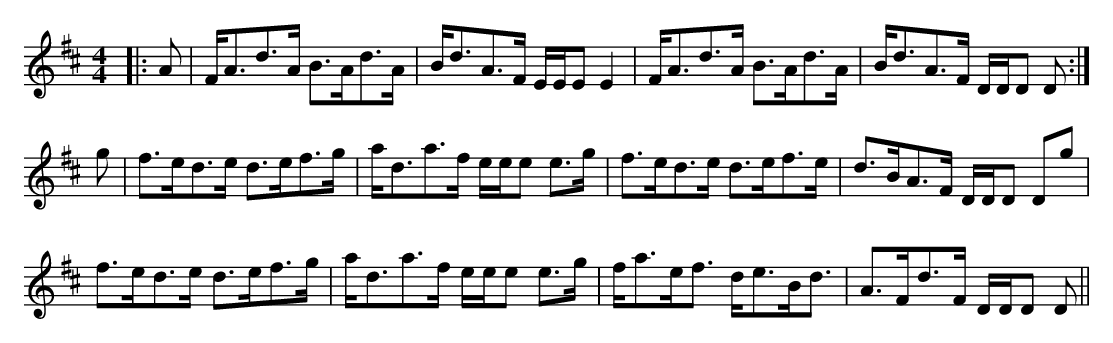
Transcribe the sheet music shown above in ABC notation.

X:1
M:4/4
K:D
|:A|F<Ad>A B>Ad>A|B<dA>F E/E/E E2|F<Ad>A B>Ad>A|B<dA>F D/D/D D:|
g|f>ed>e d>ef>g|a<da>f e/e/e e>g|f>ed>e d>ef>e|d>BA>F D/D/D Dg|
f>ed>e d>ef>g|a<da>f e/e/e e>g|f<ae<f d<eB<d|A>Fd>F D/D/D D||
